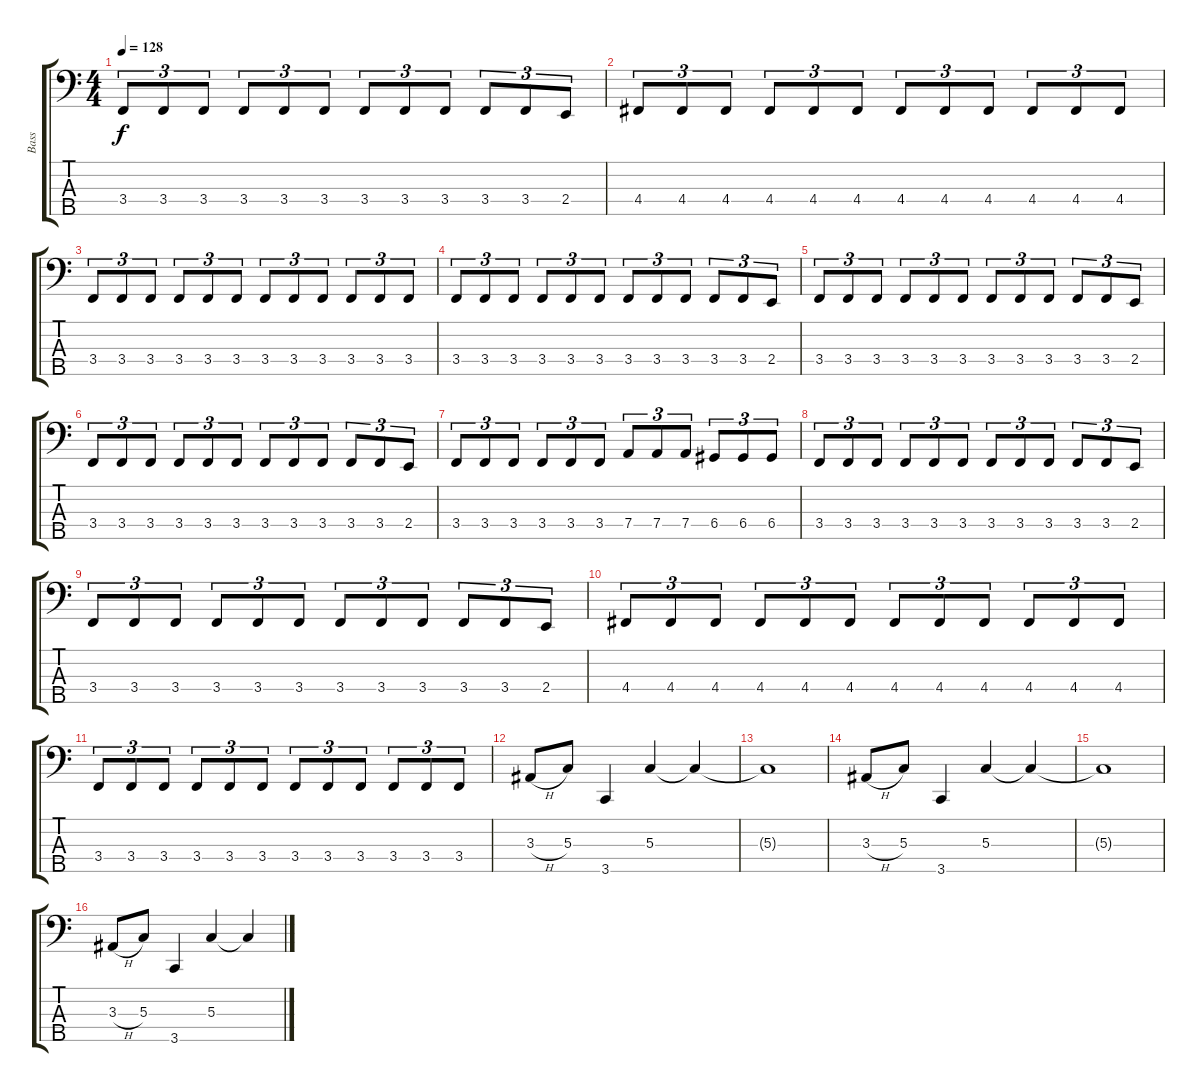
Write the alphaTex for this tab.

\track ("Bass" "Bass") {instrument electricbasspick}
\staff {score tabs}
\tuning (F2 C2 G1 D1 A0) {hide}
\ts (4 4)
\tempo 128
\clef f4
\ks c
3.4.8{tu (3 2) dy f} 3.4.8{tu (3 2)} 3.4.8{tu (3 2)} 3.4.8{tu (3 2)} 3.4.8{tu (3 2)} 3.4.8{tu (3 2)} 3.4.8{tu (3 2)} 3.4.8{tu (3 2)} 3.4.8{tu (3 2)} 3.4.8{tu (3 2)} 3.4.8{tu (3 2)} 2.4.8{tu (3 2)} |
4.4.8{tu (3 2)} 4.4.8{tu (3 2)} 4.4.8{tu (3 2)} 4.4.8{tu (3 2)} 4.4.8{tu (3 2)} 4.4.8{tu (3 2)} 4.4.8{tu (3 2)} 4.4.8{tu (3 2)} 4.4.8{tu (3 2)} 4.4.8{tu (3 2)} 4.4.8{tu (3 2)} 4.4.8{tu (3 2)} |
3.4.8{tu (3 2)} 3.4.8{tu (3 2)} 3.4.8{tu (3 2)} 3.4.8{tu (3 2)} 3.4.8{tu (3 2)} 3.4.8{tu (3 2)} 3.4.8{tu (3 2)} 3.4.8{tu (3 2)} 3.4.8{tu (3 2)} 3.4.8{tu (3 2)} 3.4.8{tu (3 2)} 3.4.8{tu (3 2)} |
3.4.8{tu (3 2)} 3.4.8{tu (3 2)} 3.4.8{tu (3 2)} 3.4.8{tu (3 2)} 3.4.8{tu (3 2)} 3.4.8{tu (3 2)} 3.4.8{tu (3 2)} 3.4.8{tu (3 2)} 3.4.8{tu (3 2)} 3.4.8{tu (3 2)} 3.4.8{tu (3 2)} 2.4.8{tu (3 2)} |
3.4.8{tu (3 2)} 3.4.8{tu (3 2)} 3.4.8{tu (3 2)} 3.4.8{tu (3 2)} 3.4.8{tu (3 2)} 3.4.8{tu (3 2)} 3.4.8{tu (3 2)} 3.4.8{tu (3 2)} 3.4.8{tu (3 2)} 3.4.8{tu (3 2)} 3.4.8{tu (3 2)} 2.4.8{tu (3 2)} |
3.4.8{tu (3 2)} 3.4.8{tu (3 2)} 3.4.8{tu (3 2)} 3.4.8{tu (3 2)} 3.4.8{tu (3 2)} 3.4.8{tu (3 2)} 3.4.8{tu (3 2)} 3.4.8{tu (3 2)} 3.4.8{tu (3 2)} 3.4.8{tu (3 2)} 3.4.8{tu (3 2)} 2.4.8{tu (3 2)} |
3.4.8{tu (3 2)} 3.4.8{tu (3 2)} 3.4.8{tu (3 2)} 3.4.8{tu (3 2)} 3.4.8{tu (3 2)} 3.4.8{tu (3 2)} 7.4.8{tu (3 2)} 7.4.8{tu (3 2)} 7.4.8{tu (3 2)} 6.4.8{tu (3 2)} 6.4.8{tu (3 2)} 6.4.8{tu (3 2)} |
3.4.8{tu (3 2)} 3.4.8{tu (3 2)} 3.4.8{tu (3 2)} 3.4.8{tu (3 2)} 3.4.8{tu (3 2)} 3.4.8{tu (3 2)} 3.4.8{tu (3 2)} 3.4.8{tu (3 2)} 3.4.8{tu (3 2)} 3.4.8{tu (3 2)} 3.4.8{tu (3 2)} 2.4.8{tu (3 2)} |
3.4.8{tu (3 2)} 3.4.8{tu (3 2)} 3.4.8{tu (3 2)} 3.4.8{tu (3 2)} 3.4.8{tu (3 2)} 3.4.8{tu (3 2)} 3.4.8{tu (3 2)} 3.4.8{tu (3 2)} 3.4.8{tu (3 2)} 3.4.8{tu (3 2)} 3.4.8{tu (3 2)} 2.4.8{tu (3 2)} |
4.4.8{tu (3 2)} 4.4.8{tu (3 2)} 4.4.8{tu (3 2)} 4.4.8{tu (3 2)} 4.4.8{tu (3 2)} 4.4.8{tu (3 2)} 4.4.8{tu (3 2)} 4.4.8{tu (3 2)} 4.4.8{tu (3 2)} 4.4.8{tu (3 2)} 4.4.8{tu (3 2)} 4.4.8{tu (3 2)} |
3.4.8{tu (3 2)} 3.4.8{tu (3 2)} 3.4.8{tu (3 2)} 3.4.8{tu (3 2)} 3.4.8{tu (3 2)} 3.4.8{tu (3 2)} 3.4.8{tu (3 2)} 3.4.8{tu (3 2)} 3.4.8{tu (3 2)} 3.4.8{tu (3 2)} 3.4.8{tu (3 2)} 3.4.8{tu (3 2)} |
3.3{h}.8 5.3.8 3.5.4 5.3.4 5.3{t}.4 |
5.3{t}.1 |
3.3{h}.8 5.3.8 3.5.4 5.3.4 5.3{t}.4 |
5.3{t}.1 |
3.3{h}.8 5.3.8 3.5.4 5.3.4 5.3{t}.4
